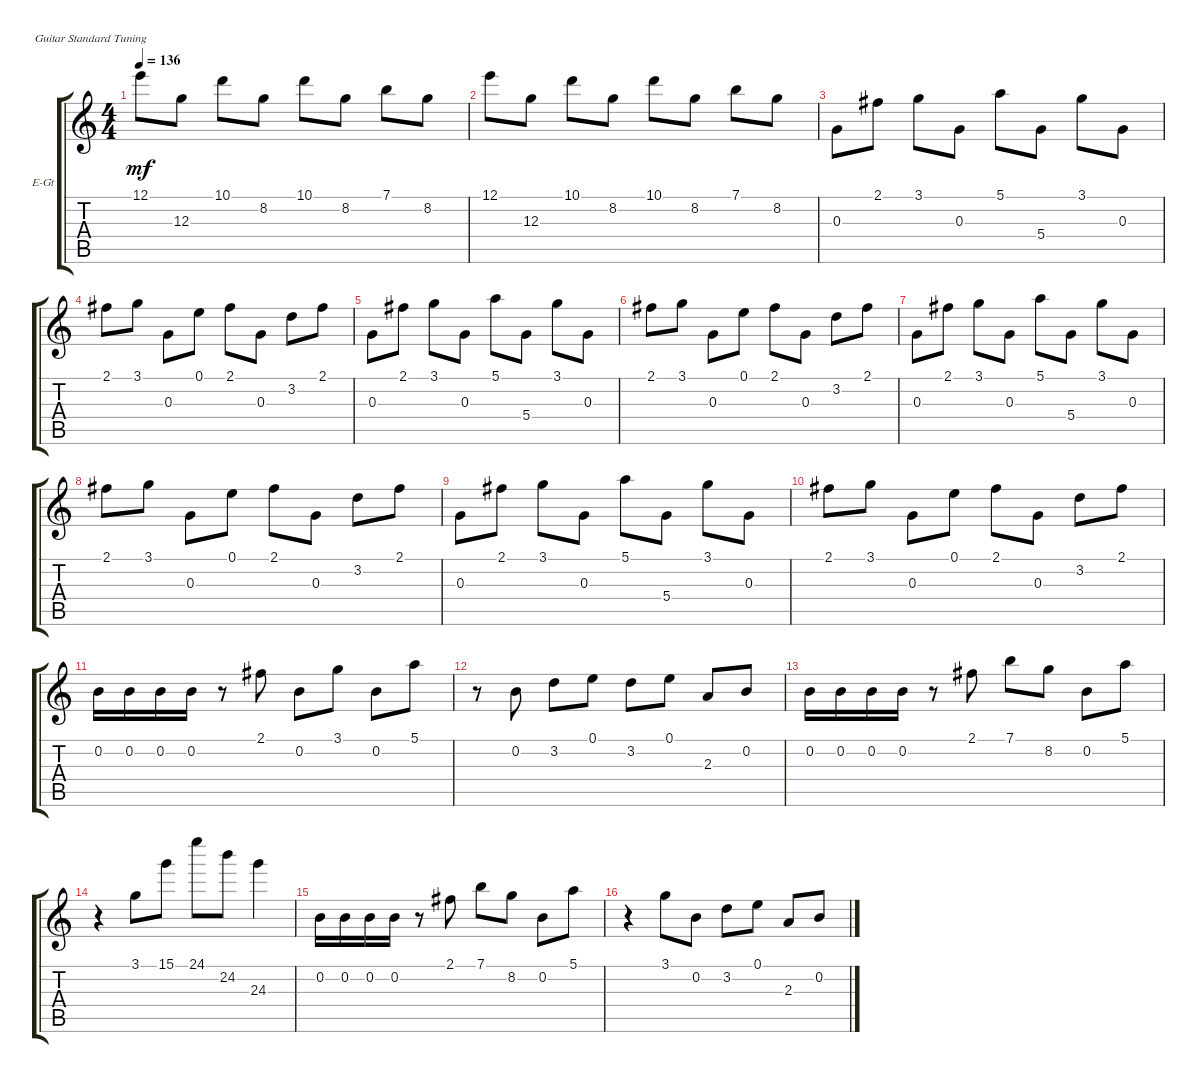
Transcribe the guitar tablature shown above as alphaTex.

\bracketExtendMode groupsimilarinstruments
\firstSystemTrackNameOrientation horizontal
\otherSystemsTrackNameOrientation horizontal
\track ("lead guitar" "E-Gt") {instrument electricguitarclean}
\staff {score tabs}
\tuning (E4 B3 G3 D3 A2 E2)
\ts (4 4)
\tempo 136
\clef g2
\ks c
12.1.8{dy mf instrument electricguitarclean} 12.3.8 10.1.8 8.2.8 10.1.8 8.2.8 7.1.8 8.2.8 |
12.1.8 12.3.8 10.1.8 8.2.8 10.1.8 8.2.8 7.1.8 8.2.8 |
0.3.8 2.1.8 3.1.8 0.3.8 5.1.8 5.4.8 3.1.8 0.3.8 |
2.1.8 3.1.8 0.3.8 0.1.8 2.1.8 0.3.8 3.2.8 2.1.8 |
0.3.8 2.1.8 3.1.8 0.3.8 5.1.8 5.4.8 3.1.8 0.3.8 |
2.1.8 3.1.8 0.3.8 0.1.8 2.1.8 0.3.8 3.2.8 2.1.8 |
0.3.8 2.1.8 3.1.8 0.3.8 5.1.8 5.4.8 3.1.8 0.3.8 |
2.1.8 3.1.8 0.3.8 0.1.8 2.1.8 0.3.8 3.2.8 2.1.8 |
0.3.8 2.1.8 3.1.8 0.3.8 5.1.8 5.4.8 3.1.8 0.3.8 |
2.1.8 3.1.8 0.3.8 0.1.8 2.1.8 0.3.8 3.2.8 2.1.8 |
0.2.16 0.2.16 0.2.16 0.2.16 r.8 2.1.8 0.2.8 3.1.8 0.2.8 5.1.8 |
r.8 0.2.8 3.2.8 0.1.8 3.2.8 0.1.8 2.3.8 0.2.8 |
0.2.16 0.2.16 0.2.16 0.2.16 r.8 2.1.8 7.1.8 8.2.8 0.2.8 5.1.8 |
r.4 3.1.8 15.1.8 24.1.8 24.2.8 24.3.4 |
0.2.16 0.2.16 0.2.16 0.2.16 r.8 2.1.8 7.1.8 8.2.8 0.2.8 5.1.8 |
r.4 3.1.8 0.2.8 3.2.8 0.1.8 2.3.8 0.2.8
